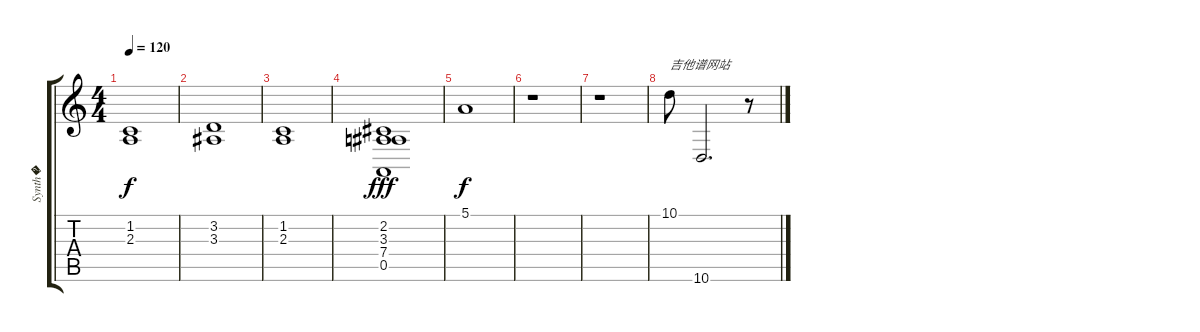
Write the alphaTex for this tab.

\track ("Synth�" "Synth�") {instrument stringensemble1}
\staff {score tabs}
\tuning (E4 B3 G3 D3 A2 E2) {hide}
\ts (4 4)
\tempo 120
\clef g2
\ks c
(1.2 2.3).1{dy f} |
(3.2 3.3).1 |
(1.2 2.3).1 |
(2.2 3.3 7.4 0.5).1{dy fff volume 1} |
5.1.1{dy f volume 12} |
r.1 |
r.1 |
10.1.8{txt "吉他谱网站"} 10.6.2{d} r.8
